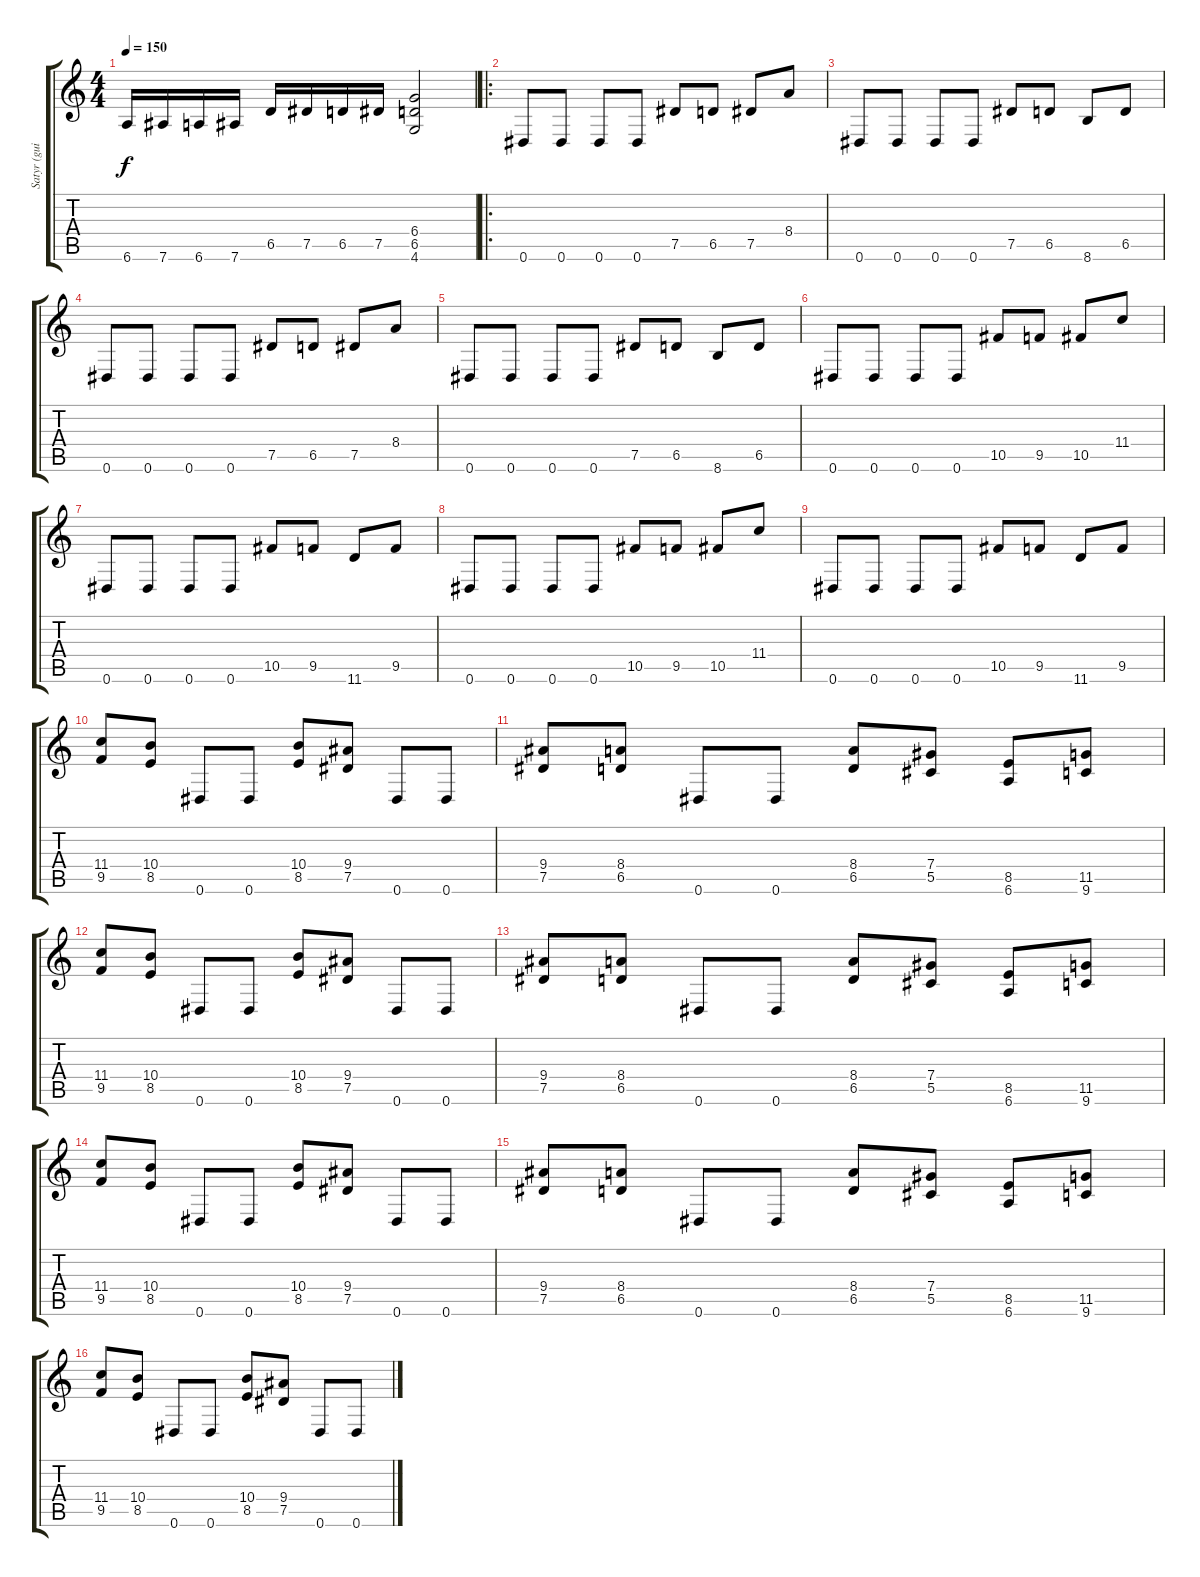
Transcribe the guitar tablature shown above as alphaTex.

\track ("Satyr (guitar 2)" "Satyr (gui") {instrument distortionguitar}
\staff {score tabs}
\tuning (Eb4 Bb3 Gb3 Db3 Ab2 Eb2) {hide}
\ts (4 4)
\tempo 150
\clef g2
\ks c
6.6.16{dy f} 7.6.16 6.6.16 7.6.16 6.5.16 7.5.16 6.5.16 7.5.16 (6.4 6.5 4.6).2 |
\ro
0.6.8 0.6.8 0.6.8 0.6.8 7.5.8 6.5.8 7.5.8 8.4.8 |
0.6.8 0.6.8 0.6.8 0.6.8 7.5.8 6.5.8 8.6.8 6.5.8 |
0.6.8 0.6.8 0.6.8 0.6.8 7.5.8 6.5.8 7.5.8 8.4.8 |
0.6.8 0.6.8 0.6.8 0.6.8 7.5.8 6.5.8 8.6.8 6.5.8 |
0.6.8 0.6.8 0.6.8 0.6.8 10.5.8 9.5.8 10.5.8 11.4.8 |
0.6.8 0.6.8 0.6.8 0.6.8 10.5.8 9.5.8 11.6.8 9.5.8 |
0.6.8 0.6.8 0.6.8 0.6.8 10.5.8 9.5.8 10.5.8 11.4.8 |
0.6.8 0.6.8 0.6.8 0.6.8 10.5.8 9.5.8 11.6.8 9.5.8 |
(11.4 9.5).8 (10.4 8.5).8 0.6.8 0.6.8 (10.4 8.5).8 (9.4 7.5).8 0.6.8 0.6.8 |
(9.4 7.5).8 (8.4 6.5).8 0.6.8 0.6.8 (8.4 6.5).8 (7.4 5.5).8 (8.5 6.6).8 (11.5 9.6).8 |
(11.4 9.5).8 (10.4 8.5).8 0.6.8 0.6.8 (10.4 8.5).8 (9.4 7.5).8 0.6.8 0.6.8 |
(9.4 7.5).8 (8.4 6.5).8 0.6.8 0.6.8 (8.4 6.5).8 (7.4 5.5).8 (8.5 6.6).8 (11.5 9.6).8 |
(11.4 9.5).8 (10.4 8.5).8 0.6.8 0.6.8 (10.4 8.5).8 (9.4 7.5).8 0.6.8 0.6.8 |
(9.4 7.5).8 (8.4 6.5).8 0.6.8 0.6.8 (8.4 6.5).8 (7.4 5.5).8 (8.5 6.6).8 (11.5 9.6).8 |
(11.4 9.5).8 (10.4 8.5).8 0.6.8 0.6.8 (10.4 8.5).8 (9.4 7.5).8 0.6.8 0.6.8
